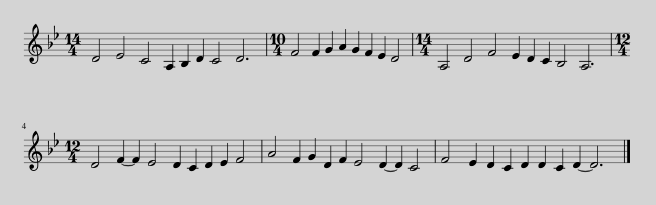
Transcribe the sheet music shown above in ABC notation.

X:1
L:1/8
M:14/4
I:linebreak $
K:Bb
V:1 treble
V:1
 D4 E4 C4 A,2 B,2 D2 C4 D6 |[M:10/4] F4 F2 G2 A2 G2 F2 E2 D4 |[M:14/4] A,4 D4 F4 E2 D2 C2 B,4 A,6 |$[M:12/4] D4 F2- F2 E4 D2 C2 D2 E2 F4 | A4 F2 G2 D2 F2 E4 D2- D2 C4 | %5
 F4 E2 D2 C2 D2 D2 C2 D2- D6 |] %6
